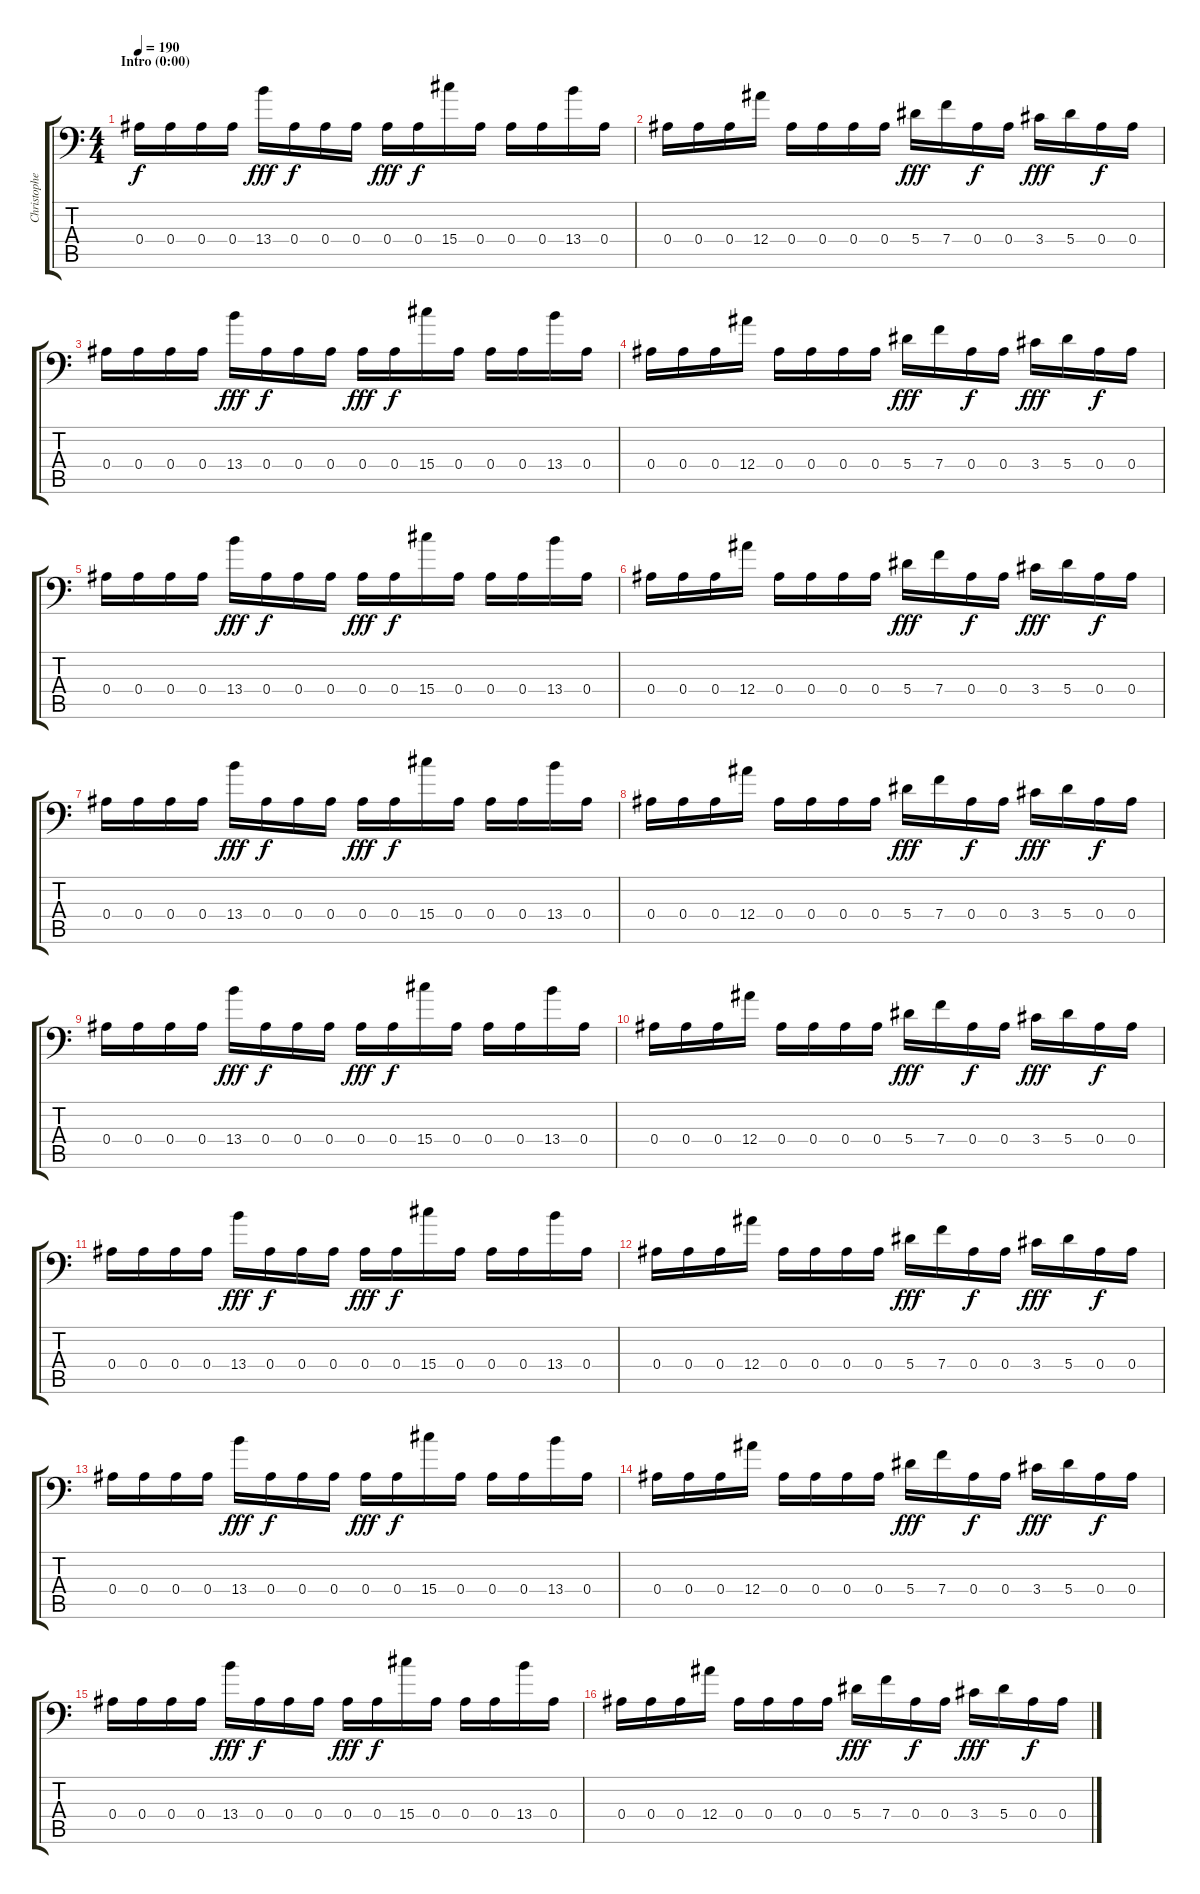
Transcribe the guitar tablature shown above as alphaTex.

\track ("Christopher Amott Ry." "Christophe") {instrument distortionguitar}
\staff {score tabs}
\tuning (C4 G3 Eb3 Bb2 F2 Bb1) {hide}
\ts (4 4)
\section ("" "Intro (0:00)")
\tempo 190
\clef f4
\ks c
0.4.16{dy f instrument distortionguitar} 0.4.16 0.4.16 0.4.16 13.4.16{dy fff} 0.4.16{dy f} 0.4.16 0.4.16 0.4.16{dy fff} 0.4.16{dy f} 15.4.16 0.4.16 0.4.16 0.4.16 13.4.16 0.4.16 |
0.4.16 0.4.16 0.4.16 12.4.16 0.4.16 0.4.16 0.4.16 0.4.16 5.4.16{dy fff} 7.4.16 0.4.16{dy f} 0.4.16 3.4.16{dy fff} 5.4.16 0.4.16{dy f} 0.4.16 |
0.4.16 0.4.16 0.4.16 0.4.16 13.4.16{dy fff} 0.4.16{dy f} 0.4.16 0.4.16 0.4.16{dy fff} 0.4.16{dy f} 15.4.16 0.4.16 0.4.16 0.4.16 13.4.16 0.4.16 |
0.4.16 0.4.16 0.4.16 12.4.16 0.4.16 0.4.16 0.4.16 0.4.16 5.4.16{dy fff} 7.4.16 0.4.16{dy f} 0.4.16 3.4.16{dy fff} 5.4.16 0.4.16{dy f} 0.4.16 |
0.4.16 0.4.16 0.4.16 0.4.16 13.4.16{dy fff} 0.4.16{dy f} 0.4.16 0.4.16 0.4.16{dy fff} 0.4.16{dy f} 15.4.16 0.4.16 0.4.16 0.4.16 13.4.16 0.4.16 |
0.4.16 0.4.16 0.4.16 12.4.16 0.4.16 0.4.16 0.4.16 0.4.16 5.4.16{dy fff} 7.4.16 0.4.16{dy f} 0.4.16 3.4.16{dy fff} 5.4.16 0.4.16{dy f} 0.4.16 |
0.4.16 0.4.16 0.4.16 0.4.16 13.4.16{dy fff} 0.4.16{dy f} 0.4.16 0.4.16 0.4.16{dy fff} 0.4.16{dy f} 15.4.16 0.4.16 0.4.16 0.4.16 13.4.16 0.4.16 |
0.4.16 0.4.16 0.4.16 12.4.16 0.4.16 0.4.16 0.4.16 0.4.16 5.4.16{dy fff} 7.4.16 0.4.16{dy f} 0.4.16 3.4.16{dy fff} 5.4.16 0.4.16{dy f} 0.4.16 |
0.4.16 0.4.16 0.4.16 0.4.16 13.4.16{dy fff} 0.4.16{dy f} 0.4.16 0.4.16 0.4.16{dy fff} 0.4.16{dy f} 15.4.16 0.4.16 0.4.16 0.4.16 13.4.16 0.4.16 |
0.4.16 0.4.16 0.4.16 12.4.16 0.4.16 0.4.16 0.4.16 0.4.16 5.4.16{dy fff} 7.4.16 0.4.16{dy f} 0.4.16 3.4.16{dy fff} 5.4.16 0.4.16{dy f} 0.4.16 |
0.4.16 0.4.16 0.4.16 0.4.16 13.4.16{dy fff} 0.4.16{dy f} 0.4.16 0.4.16 0.4.16{dy fff} 0.4.16{dy f} 15.4.16 0.4.16 0.4.16 0.4.16 13.4.16 0.4.16 |
0.4.16 0.4.16 0.4.16 12.4.16 0.4.16 0.4.16 0.4.16 0.4.16 5.4.16{dy fff} 7.4.16 0.4.16{dy f} 0.4.16 3.4.16{dy fff} 5.4.16 0.4.16{dy f} 0.4.16 |
0.4.16 0.4.16 0.4.16 0.4.16 13.4.16{dy fff} 0.4.16{dy f} 0.4.16 0.4.16 0.4.16{dy fff} 0.4.16{dy f} 15.4.16 0.4.16 0.4.16 0.4.16 13.4.16 0.4.16 |
0.4.16 0.4.16 0.4.16 12.4.16 0.4.16 0.4.16 0.4.16 0.4.16 5.4.16{dy fff} 7.4.16 0.4.16{dy f} 0.4.16 3.4.16{dy fff} 5.4.16 0.4.16{dy f} 0.4.16 |
0.4.16 0.4.16 0.4.16 0.4.16 13.4.16{dy fff} 0.4.16{dy f} 0.4.16 0.4.16 0.4.16{dy fff} 0.4.16{dy f} 15.4.16 0.4.16 0.4.16 0.4.16 13.4.16 0.4.16 |
0.4.16 0.4.16 0.4.16 12.4.16 0.4.16 0.4.16 0.4.16 0.4.16 5.4.16{dy fff} 7.4.16 0.4.16{dy f} 0.4.16 3.4.16{dy fff} 5.4.16 0.4.16{dy f} 0.4.16
